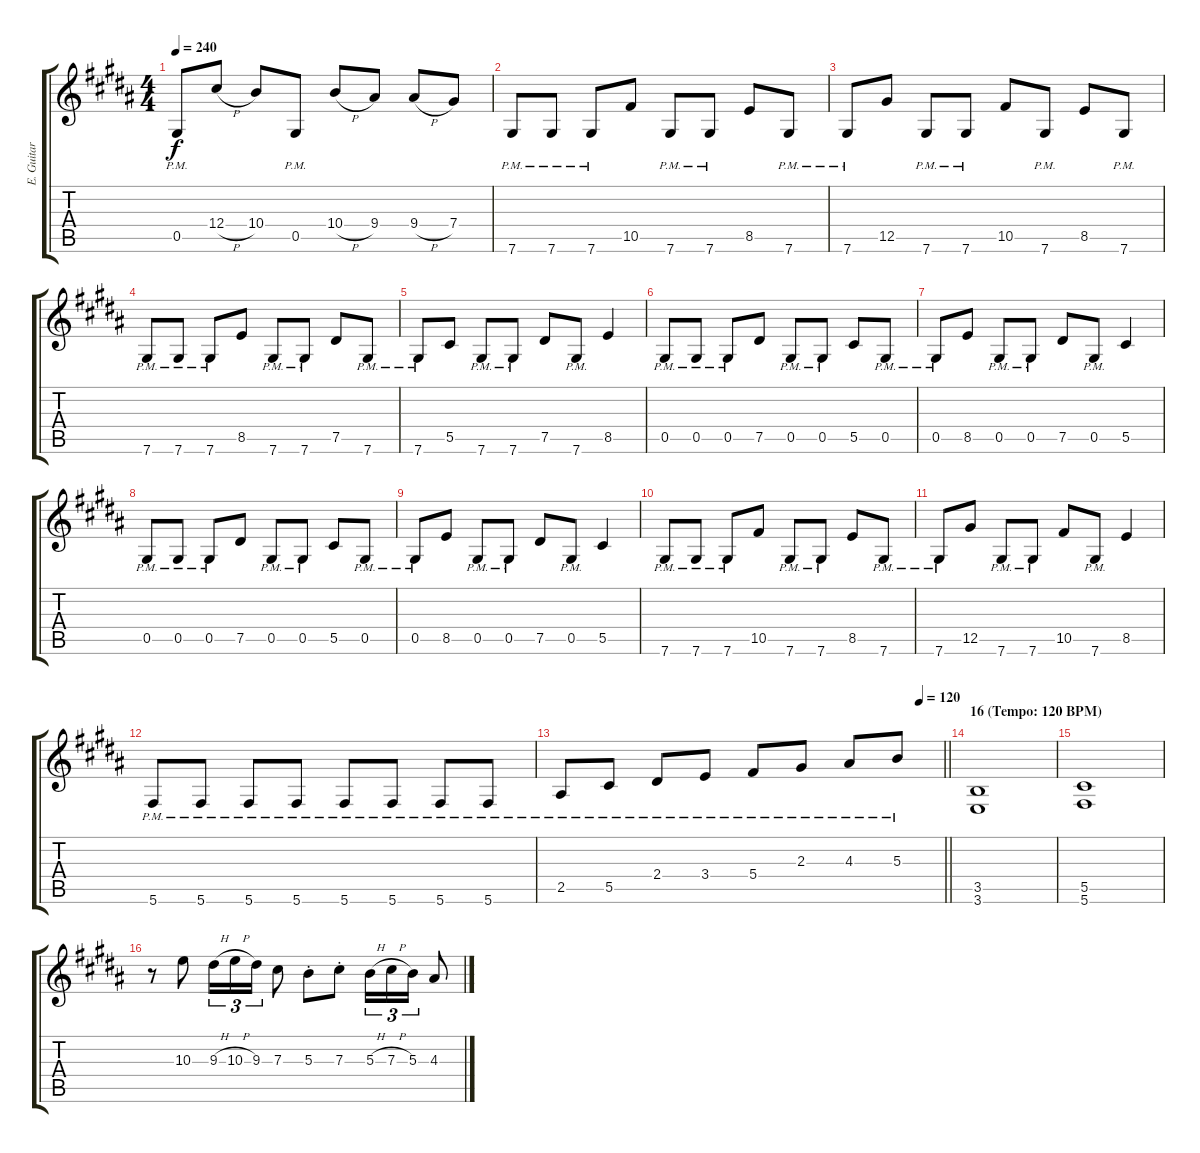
\track ("E. Guitar I" "E. Guitar ") {instrument overdrivenguitar}
\staff {score tabs}
\tuning (Eb4 Bb3 Gb3 Db3 Ab2 Db2) {hide}
\ts (4 4)
\tempo 240
\clef g2
\ks b
0.5{pm}.8{dy f} 12.4{h}.8 10.4.8 0.5{pm}.8 10.4{h}.8 9.4.8 9.4{h}.8 7.4.8 |
7.6{pm}.8 7.6{pm}.8 7.6{pm}.8 10.5.8 7.6{pm}.8 7.6{pm}.8 8.5.8 7.6{pm}.8 |
7.6{pm}.8 12.5.8 7.6{pm}.8 7.6{pm}.8 10.5.8 7.6{pm}.8 8.5.8 7.6{pm}.8 |
7.6{pm}.8 7.6{pm}.8 7.6{pm}.8 8.5.8 7.6{pm}.8 7.6{pm}.8 7.5.8 7.6{pm}.8 |
7.6{pm}.8 5.5.8 7.6{pm}.8 7.6{pm}.8 7.5.8 7.6{pm}.8 8.5.4 |
0.5{pm}.8 0.5{pm}.8 0.5{pm}.8 7.5.8 0.5{pm}.8 0.5{pm}.8 5.5.8 0.5{pm}.8 |
0.5{pm}.8 8.5.8 0.5{pm}.8 0.5{pm}.8 7.5.8 0.5{pm}.8 5.5.4 |
0.5{pm}.8 0.5{pm}.8 0.5{pm}.8 7.5.8 0.5{pm}.8 0.5{pm}.8 5.5.8 0.5{pm}.8 |
0.5{pm}.8 8.5.8 0.5{pm}.8 0.5{pm}.8 7.5.8 0.5{pm}.8 5.5.4 |
7.6{pm}.8 7.6{pm}.8 7.6{pm}.8 10.5.8 7.6{pm}.8 7.6{pm}.8 8.5.8 7.6{pm}.8 |
7.6{pm}.8 12.5.8 7.6{pm}.8 7.6{pm}.8 10.5.8 7.6{pm}.8 8.5.4 |
5.6{pm}.8 5.6{pm}.8 5.6{pm}.8 5.6{pm}.8 5.6{pm}.8 5.6{pm}.8 5.6{pm}.8 5.6{pm}.8 |
\tempo (120 0.9375)
\barLineRight lightlight
2.5{pm}.8 5.5{pm}.8 2.4{pm}.8 3.4{pm}.8 5.4{pm}.8 2.3{pm}.8 4.3{pm}.8 5.3{pm}.8 |
\section ("" "16 (Tempo: 120 BPM)")
(3.5 3.6).1 |
(5.5 5.6).1 |
r.8 10.3.8 9.3{h}.16{tu (3 2)} 10.3{h}.16{tu (3 2)} 9.3.16{tu (3 2)} 7.3.8 5.3{st}.8 7.3{st}.8 5.3{h}.16{tu (3 2)} 7.3{h}.16{tu (3 2)} 5.3.16{tu (3 2)} 4.3.8
